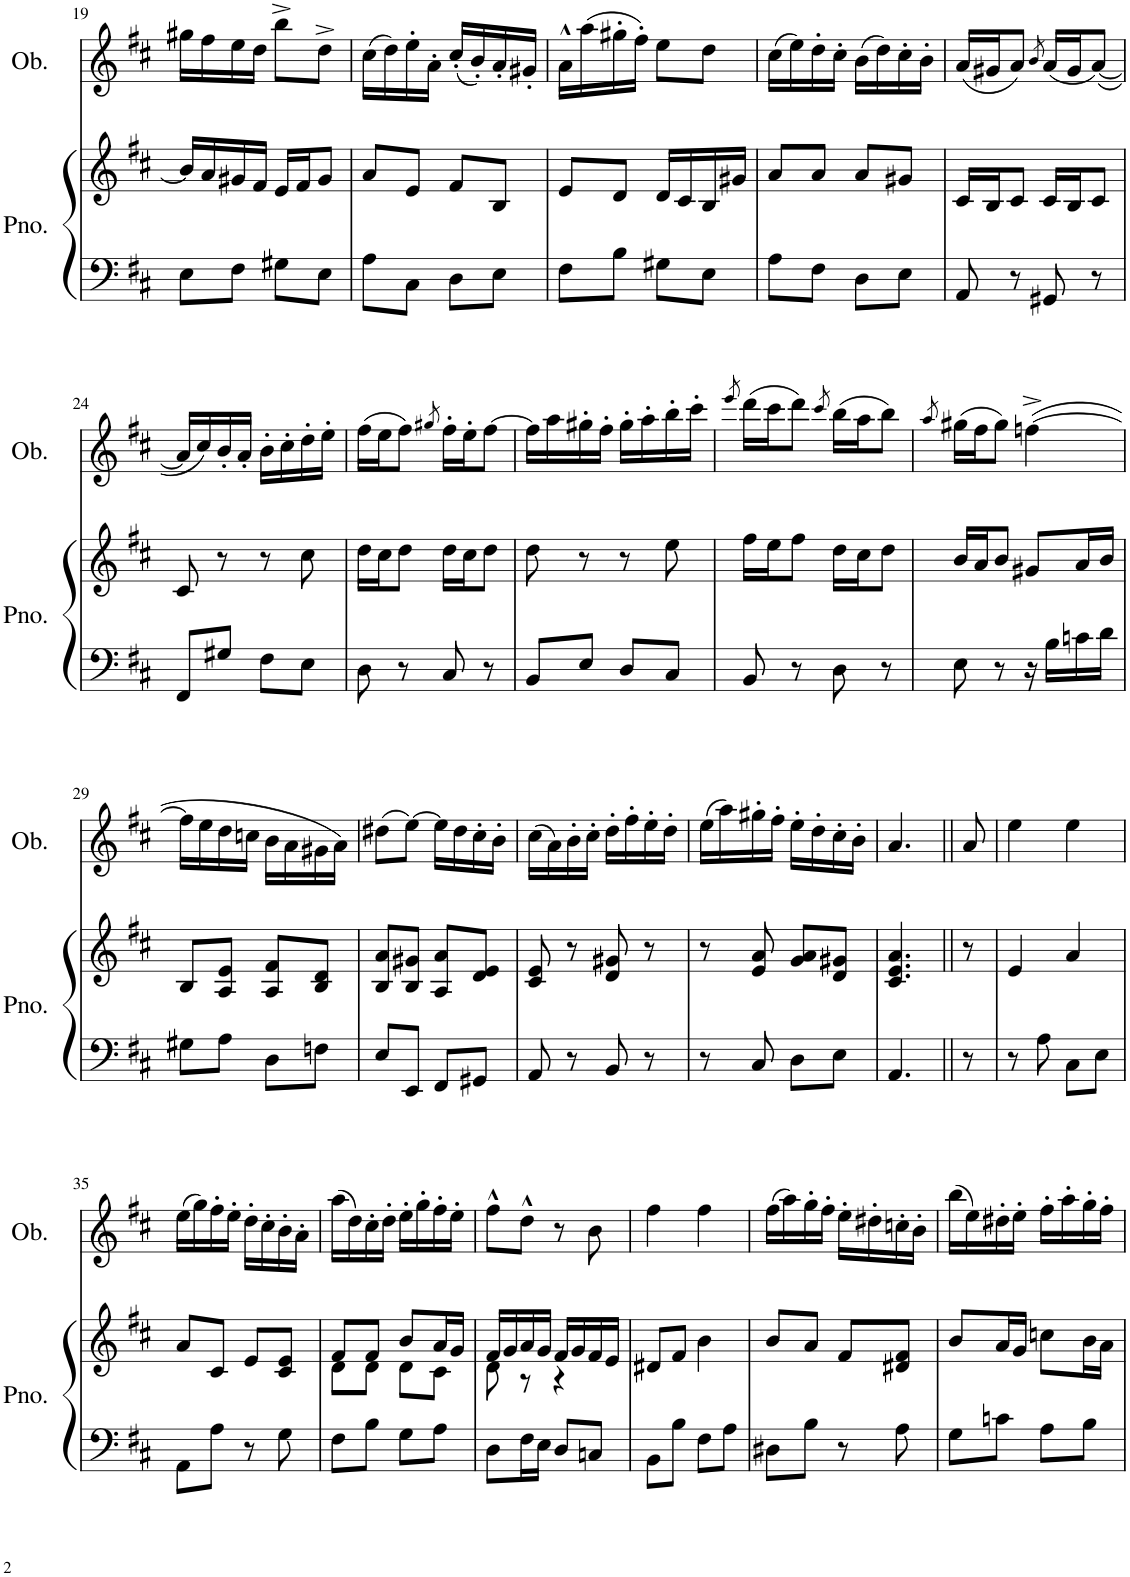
**kern	**kern	**kern
*part2	*part2	*part1
*staff3	*staff2	*staff1
*I"Piano	*	*I"Oboe
*I'Pno.	*	*I'Ob.
!!LO:PB:g=z
*clefF4	*clefG2	*clefG2
*k[f#c#]	*k[f#c#]	*k[f#c#]
*M2/4	*M2/4	*M2/4
=19	=19	=19
8E\L	16b/LL]	16gg#X\LL
.	16a/	16ff#\
8F#\J	16g#X/	16ee\
.	16f#/JJ	16dd\JJ
8G#X\L	16e/LL	8bb^\L
.	16f#/J	.
8E\J	8g#/J	8dd^\J
=20	=20	=20
8A\L	8a/L	(16cc#\LL
.	.	16dd\)
8C#\J	8e/J	16ee'\
.	.	16a'\JJ
8D\L	8f#/L	(16cc#'/LL
.	.	16b'/)
8E\J	8B/J	16a'/
.	.	16g#X'/JJ
=21	=21	=21
8F#\L	8e/L	16a^^\LL
.	.	(16aa\
8B\J	8d/J	16gg#X'\
.	.	16ff#'\JJ)
8G#X\L	16d/LL	8ee\L
.	16c#/	.
8E\J	16B/	8dd\J
.	16g#X/JJ	.
=22	=22	=22
8A\L	8a/L	(16cc#\LL
.	.	16ee\)
8F#\J	8a/J	16dd'\
.	.	16cc#'\JJ
8D\L	8a/L	(16b\LL
.	.	16dd\)
8E\J	8g#X/J	16cc#'\
.	.	16b'\JJ
=23	=23	=23
8AA/	16c#/LL	(16a/LL
.	16B/J	16g#X/J
8r	8c#/J	8a/J)
.	.	8qb/
8GG#X/	16c#/LL	(16a/LL
.	16B/J	16g#/J
8r	8c#/J	([8a/J)
!!LO:LB:g=z
=24	=24	=24
8FF#/L	8c#/	16a/LL]
.	.	16cc#/)
8G#X/J	8r	16b'/
.	.	16a'/JJ
8F#\L	8r	16b'\LL
.	.	16cc#'\
8E\J	8cc#\	16dd'\
.	.	16ee'\JJ
=25	=25	=25
8D\	16dd\LL	(16ff#\LL
.	16cc#\J	16ee\J
8r	8dd\J	8ff#\J)
.	.	8qgg#X/
8C#/	16dd\LL	16ff#'\LL
.	16cc#\J	16ee'\J
8r	8dd\J	[8ff#\J
=26	=26	=26
8BB/L	8dd\	16ff#\LL]
.	.	16aa\
8E/J	8r	16gg#X'\
.	.	16ff#'\JJ
8D/L	8r	16gg#'\LL
.	.	16aa'\
8C#/J	8ee\	16bb'\
.	.	16ccc#'\JJ
=27	=27	=27
.	.	8qeee/
8BB/	16ff#\LL	(16ddd\LL
.	16ee\J	16ccc#\J
8r	8ff#\J	8ddd\J)
.	.	8qccc#/
8D\	16dd\LL	(16bb\LL
.	16cc#\J	16aa\J
8r	8dd\J	8bb\J)
=28	=28	=28
.	.	8qaa/
8E\	16b/LL	(16gg#X\LL
.	16a/J	16ff#\J
8r	8b/J	8gg#\J)
16r	8g#X/L	([4ffn^\
16B\LL	.	.
16cn\	16a/L	.
16d\JJ	16b/JJ	.
!!LO:LB:g=z
=29	=29	=29
8G#X\L	8B/L	16ff\LL]
.	.	16ee\
8A\J	8A/ 8e/J	16dd\
.	.	16ccn\JJ
8D\L	8A/ 8f#/L	16b\LL
.	.	16a\
8Fn\J	8B/ 8d/J	16g#X\
.	.	16a\JJ)
=30	=30	=30
8E/L	8B/ 8a/L	(8dd#X\L
8EE/J	8B/ 8g#X/J	[8ee\J)
8FF#/L	8A/ 8a/L	16ee\LL]
.	.	16dd#\
8GG#X/J	8d/ 8e/J	16cc#'\
.	.	16b'\JJ
=31	=31	=31
8AA/	8c#/ 8e/	(16cc#\LL
.	.	16a\)
8r	8r	16b'\
.	.	16cc#'\JJ
8BB/	8d/ 8g#X/	16dd'\LL
.	.	16ff#'\
8r	8r	16ee'\
.	.	16dd'\JJ
=32	=32	=32
8r	8r	(16ee\LL
.	.	16aa\)
8C#/	8e/ 8a/	16gg#X'\
.	.	16ff#'\JJ
8D\L	8g/ 8a/L	16ee'\LL
.	.	16dd'\
8E\J	8d/ 8g#X/J	16cc#'\
.	.	16b'\JJ
=33||	=33||	=33
4.AA/	4.c#/ 4.e/ 4.a/	4.a/
8r	8r	8a/
=34	=34	=34
8r	4e/	4ee\
8A\	.	.
8C#\L	4a/	4ee\
8E\J	.	.
!!LO:LB:g=z
=35	=35	=35
8AA\L	8a/L	(16ee\LL
.	.	16gg\)
8A\J	8c#/J	16ff#'\
.	.	16ee'\JJ
8r	8e/L	16dd'\LL
.	.	16cc#'\
8G\	8c#/ 8e/J	16b'\
.	.	16a'\JJ
=36	=36	=36
*	*^	*
8F#\L	8f#/L	8d\L	(16aa\LL
.	.	.	16dd\)
8B\J	8f#/J	8d\J	16cc#'\
.	.	.	16dd'\JJ
8G\L	8b/L	8d\L	16ee'\LL
.	.	.	16gg'\
8A\J	16a/L	8c#\J	16ff#'\
.	16g/JJ	.	16ee'\JJ
=37	=37	=37	=37
8D\L	16f#/LL	8d\	8ff#^^\L
.	16g/	.	.
16F#\L	16a/	8r	8dd^^\J
16E\JJ	16g/JJ	.	.
8D/L	16f#/LL	4r	8r
.	16g/	.	.
8Cn/J	16f#/	.	8b\
.	16e/JJ	.	.
*	*v	*v	*
=38	=38	=38
8BB\L	8d#X/L	4ff#\
8B\J	8f#/J	.
8F#\L	4b\	4ff#\
8A\J	.	.
=39	=39	=39
8D#X\L	8b/L	(16ff#\LL
.	.	16aa\)
8B\J	8a/J	16gg'\
.	.	16ff#'\JJ
8r	8f#/L	16ee'\LL
.	.	16dd#X'\
8A\	8d#X/ 8f#/J	16ccn'\
.	.	16b'\JJ
=40	=40	=40
8G\L	8b/L	(16bb\LL
.	.	16ee\)
8cn\J	16a/L	16dd#X'\
.	16g/JJ	16ee'\JJ
8A\L	8ccn\L	16ff#'\LL
.	.	16aa'\
8B\J	16b\L	16gg'\
.	16a\JJ	16ff#'\JJ
=	=	=
*-	*-	*-
